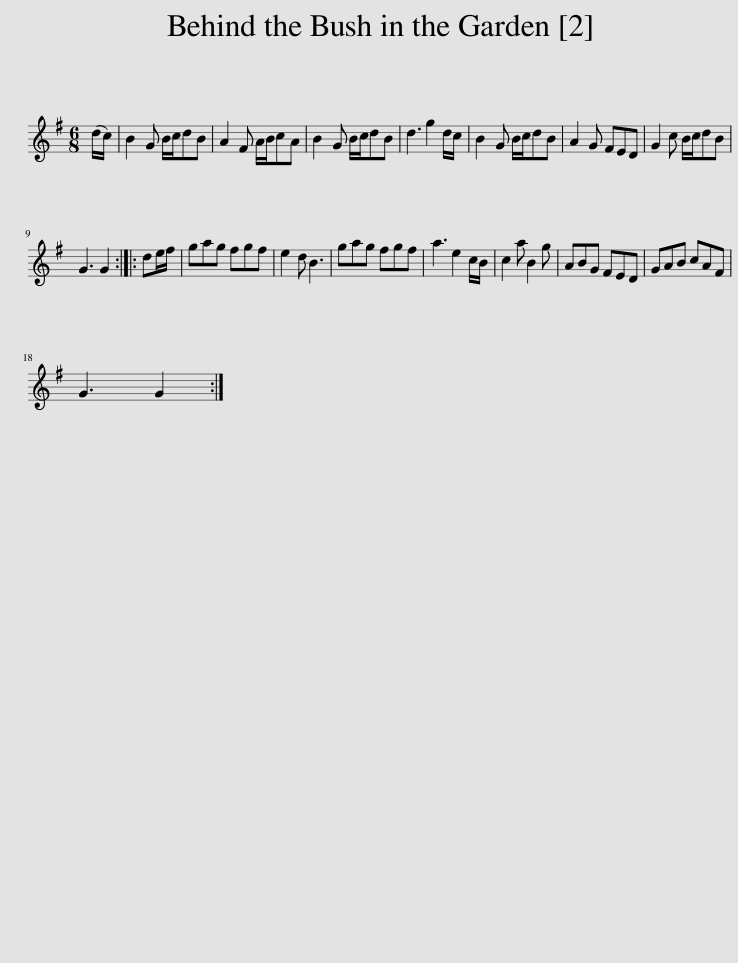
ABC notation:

X:1
L:1/8
M:6/8
I:linebreak $
K:G
V:1 treble
V:1
 (d/c/) | B2 G B/c/dB | A2 F A/B/cA | B2 G B/c/dB | d3 g2 d/c/ | %5
 B2 G B/c/dB | A2 G FED | G2 c B/c/dB |$ G3 G2 :: de/f/ | %10
 gag fgf | e2 d B3 | gag fgf | a3 e2 c/B/ | c2 a B2 g | %15
 ABG FED | GAB cAF |$ G3 G2 :| %18
